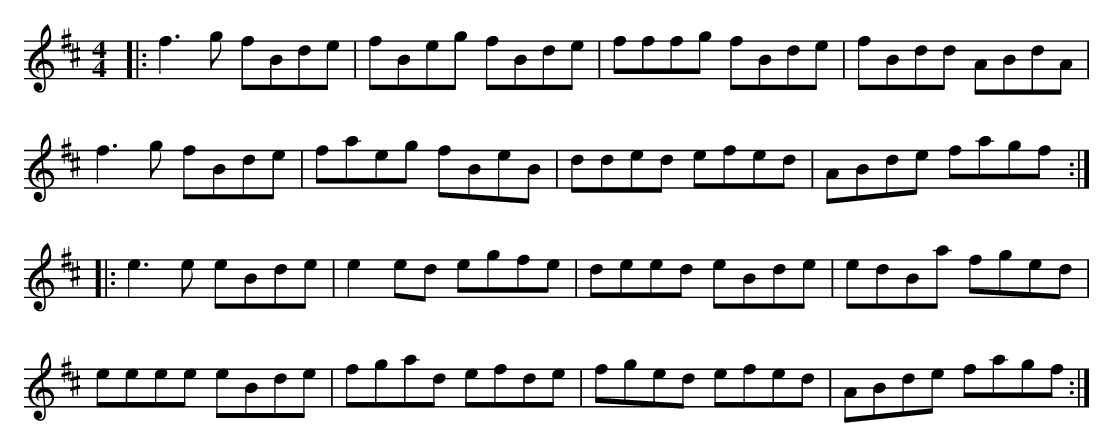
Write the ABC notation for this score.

X:1
M:4/4
K:Bmin
|:f3g fBde|fBeg fBde|fffg fBde|fBdd ABdA|
f3g fBde|faeg fBeB|dded efed|ABde fagf:|
|:e3e eBde|e2ed egfe|deed eBde|edBa fged|
eeee eBde|fgad efde|fged efed|ABde fagf:|
